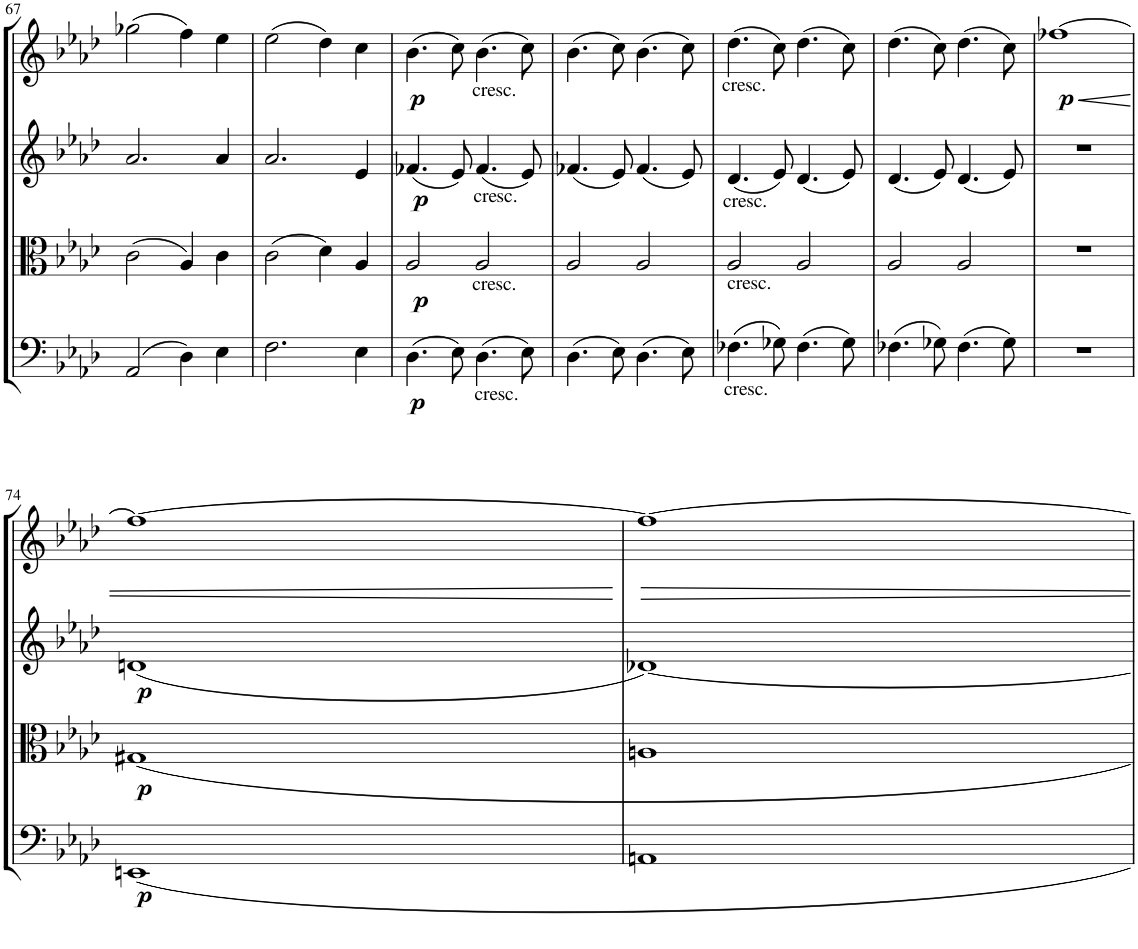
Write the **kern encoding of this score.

**kern	**dynam	**kern	**dynam	**kern	**dynam	**kern	**dynam
*part4	*part4	*part3	*part3	*part2	*part2	*part1	*part1
*staff4	*staff4	*staff3	*staff3	*staff2	*staff2	*staff1	*staff1
*I"Violoncello	*	*I"Viola	*	*I"Violino II	*	*I"Violino I	*
*I'Vc	*	*I'Vla	*	*I'Vln	*	*I'Vln	*
!!LO:PB:g=z
*clefF4	*	*clefC3	*	*clefG2	*	*clefG2	*
*k[b-e-a-d-]	*	*k[b-e-a-d-]	*	*k[b-e-a-d-]	*	*k[b-e-a-d-]	*
*M2/2	*	*M2/2	*	*M2/2	*	*M2/2	*
*met(c|)	*	*met(c|)	*	*met(c|)	*	*met(c|)	*
=67	=67	=67	=67	=67	=67	=67	=67
(2AA-/	.	(2c\	.	2.a-/	.	(2gg-X\	.
4D-\)	.	4A-/)	.	.	.	4ff\)	.
4E-\	.	4c\	.	4a-/	.	4ee-\	.
=68	=68	=68	=68	=68	=68	=68	=68
2.F\	.	(2c\	.	2.a-/	.	(2ee-\	.
.	.	4d-\)	.	.	.	4dd-\)	.
4E-\	.	4A-/	.	4e-/	.	4cc\	.
=69	=69	=69	=69	=69	=69	=69	=69
!	!LO:DY:b	!	!LO:DY:b	!	!LO:DY:b	!	!LO:DY:b
(4.D-\	p	2A-/	p	(4.f-X/	p	(4.b-\	p
8E-\)	.	.	.	8e-/)	.	8cc\)	.
!	!	!	!	!	!	!LO:TX:b:t=cresc.	!
!	!	!	!	!LO:TX:b:t=cresc.	!	!	!
!	!	!LO:TX:b:t=cresc.	!	!	!	!	!
!LO:TX:b:t=cresc.	!	!	!	!	!	!	!
(4.D-\	.	2A-/	.	(4.f-/	.	(4.b-\	.
8E-\)	.	.	.	8e-/)	.	8cc\)	.
=70	=70	=70	=70	=70	=70	=70	=70
(4.D-\	.	2A-/	.	(4.f-X/	.	(4.b-\	.
8E-\)	.	.	.	8e-/)	.	8cc\)	.
(4.D-\	.	2A-/	.	(4.f-/	.	(4.b-\	.
8E-\)	.	.	.	8e-/)	.	8cc\)	.
=71	=71	=71	=71	=71	=71	=71	=71
!	!	!	!	!	!	!LO:TX:b:t=cresc.	!
!	!	!	!	!LO:TX:b:t=cresc.	!	!	!
!	!	!LO:TX:b:t=cresc.	!	!	!	!	!
!LO:TX:b:t=cresc.	!	!	!	!	!	!	!
(4.F-X\	.	2A-/	.	(4.d-/	.	(4.dd-\	.
8G-X\)	.	.	.	8e-/)	.	8cc\)	.
(4.F-\	.	2A-/	.	(4.d-/	.	(4.dd-\	.
8G-\)	.	.	.	8e-/)	.	8cc\)	.
=72	=72	=72	=72	=72	=72	=72	=72
(4.F-X\	.	2A-/	.	(4.d-/	.	(4.dd-\	.
8G-X\)	.	.	.	8e-/)	.	8cc\)	.
(4.F-\	.	2A-/	.	(4.d-/	.	(4.dd-\	.
8G-\)	.	.	.	8e-/)	.	8cc\)	.
=73	=73	=73	=73	=73	=73	=73	=73
!	!	!	!	!	!	!	!LO:HP:b
!	!	!	!	!	!	!	!LO:DY:n=1:b
1r	.	1r	.	1r	.	[1ff-X	< p
!!LO:LB:g=z
=74	=74	=74	=74	=74	=74	=74	=74
!	!LO:DY:b	!	!LO:DY:b	!	!LO:DY:b	!	!
1EEn	p	1G#X	p	(1dn	p	1ff-_	.
.	.	.	.	.	.	.	[
=75	=75	=75	=75	=75	=75	=75	=75
1AAn	.	1An	.	[1d-X)	.	1ff-_	.
=	=	=	=	=	=	=	=
*-	*-	*-	*-	*-	*-	*-	*-
